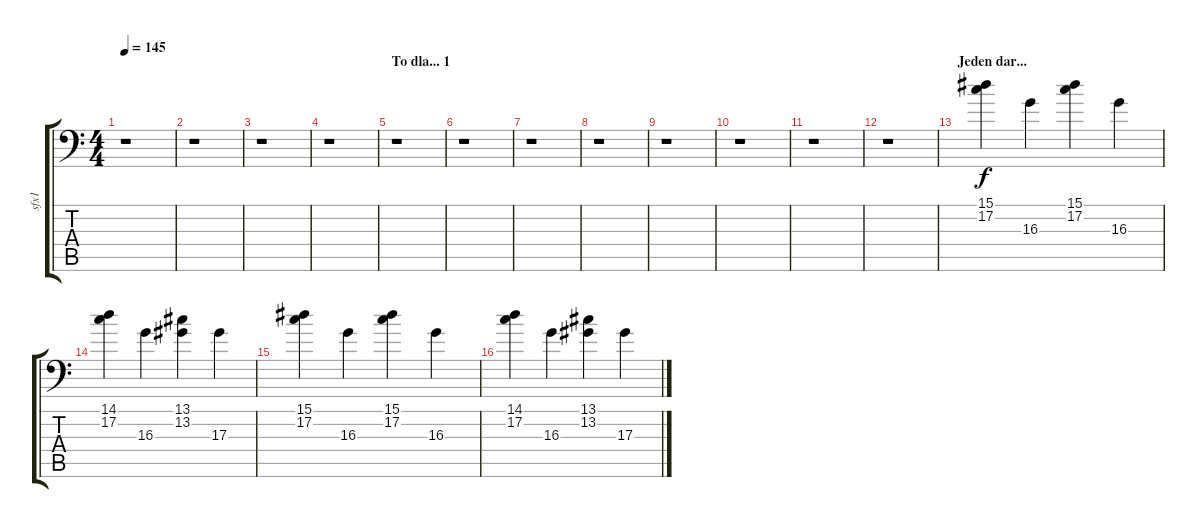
\track ("sfx1" "sfx1") {instrument ocarina}
\staff {score tabs}
\tuning (C4 G3 Eb3 Bb2 F2 Bb1) {hide}
\ts (4 4)
\tempo 145
\clef f4
\ks c
r.1{dy f} |
r.1 |
r.1 |
r.1 |
\section ("" "To dla... 1")
r.1 |
r.1 |
r.1 |
r.1 |
r.1 |
r.1 |
r.1 |
r.1 |
\section ("" "Jeden dar...")
(15.1 17.2).4{volume 12 balance 13 instrument ocarina} 16.3.4 (15.1 17.2).4 16.3.4 |
(14.1 17.2).4 16.3.4 (13.1 13.2).4 17.3.4 |
(15.1 17.2).4{volume 12 balance 13 instrument ocarina} 16.3.4 (15.1 17.2).4 16.3.4 |
(14.1 17.2).4 16.3.4 (13.1 13.2).4 17.3.4
